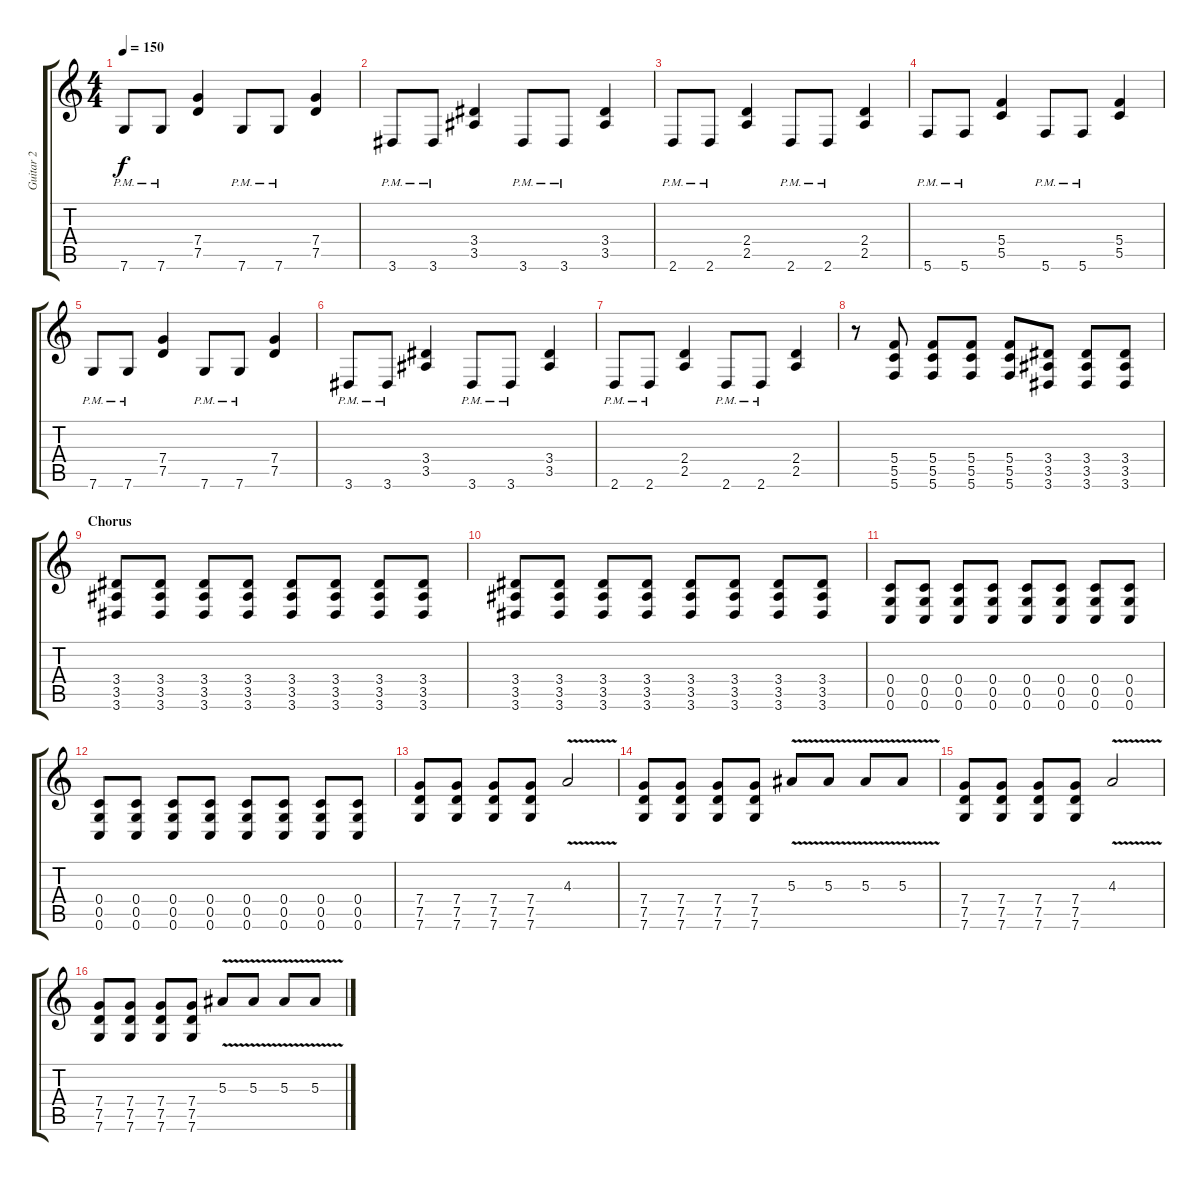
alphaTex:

\track ("Guitar 2" "Guitar 2") {instrument distortionguitar}
\staff {score tabs}
\tuning (D4 A3 F3 C3 G2 C2) {hide}
\ts (4 4)
\tempo 150
\clef g2
\ks c
7.6{pm}.8{dy f} 7.6{pm}.8 (7.4 7.5).4 7.6{pm}.8 7.6{pm}.8 (7.4 7.5).4 |
3.6{pm}.8 3.6{pm}.8 (3.4 3.5).4 3.6{pm}.8 3.6{pm}.8 (3.4 3.5).4 |
2.6{pm}.8 2.6{pm}.8 (2.4 2.5).4 2.6{pm}.8 2.6{pm}.8 (2.4 2.5).4 |
5.6{pm}.8 5.6{pm}.8 (5.4 5.5).4 5.6{pm}.8 5.6{pm}.8 (5.4 5.5).4 |
7.6{pm}.8 7.6{pm}.8 (7.4 7.5).4 7.6{pm}.8 7.6{pm}.8 (7.4 7.5).4 |
3.6{pm}.8 3.6{pm}.8 (3.4 3.5).4 3.6{pm}.8 3.6{pm}.8 (3.4 3.5).4 |
2.6{pm}.8 2.6{pm}.8 (2.4 2.5).4 2.6{pm}.8 2.6{pm}.8 (2.4 2.5).4 |
r.8 (5.4 5.5 5.6).8 (5.4 5.5 5.6).8 (5.4 5.5 5.6).8 (5.4 5.5 5.6).8 (3.4 3.5 3.6).8 (3.4 3.5 3.6).8 (3.4 3.5 3.6).8 |
\section ("" "Chorus")
(3.4 3.5 3.6).8 (3.4 3.5 3.6).8 (3.4 3.5 3.6).8 (3.4 3.5 3.6).8 (3.4 3.5 3.6).8 (3.4 3.5 3.6).8 (3.4 3.5 3.6).8 (3.4 3.5 3.6).8 |
(3.4 3.5 3.6).8 (3.4 3.5 3.6).8 (3.4 3.5 3.6).8 (3.4 3.5 3.6).8 (3.4 3.5 3.6).8 (3.4 3.5 3.6).8 (3.4 3.5 3.6).8 (3.4 3.5 3.6).8 |
(0.4 0.5 0.6).8 (0.4 0.5 0.6).8 (0.4 0.5 0.6).8 (0.4 0.5 0.6).8 (0.4 0.5 0.6).8 (0.4 0.5 0.6).8 (0.4 0.5 0.6).8 (0.4 0.5 0.6).8 |
(0.4 0.5 0.6).8 (0.4 0.5 0.6).8 (0.4 0.5 0.6).8 (0.4 0.5 0.6).8 (0.4 0.5 0.6).8 (0.4 0.5 0.6).8 (0.4 0.5 0.6).8 (0.4 0.5 0.6).8 |
(7.4 7.5 7.6).8 (7.4 7.5 7.6).8 (7.4 7.5 7.6).8 (7.4 7.5 7.6).8 4.3{v}.2 |
(7.4 7.5 7.6).8 (7.4 7.5 7.6).8 (7.4 7.5 7.6).8 (7.4 7.5 7.6).8 5.3{v}.8 5.3{v}.8 5.3{v}.8 5.3{v}.8 |
(7.4 7.5 7.6).8 (7.4 7.5 7.6).8 (7.4 7.5 7.6).8 (7.4 7.5 7.6).8 4.3{v}.2 |
(7.4 7.5 7.6).8 (7.4 7.5 7.6).8 (7.4 7.5 7.6).8 (7.4 7.5 7.6).8 5.3{v}.8 5.3{v}.8 5.3{v}.8 5.3{v}.8
